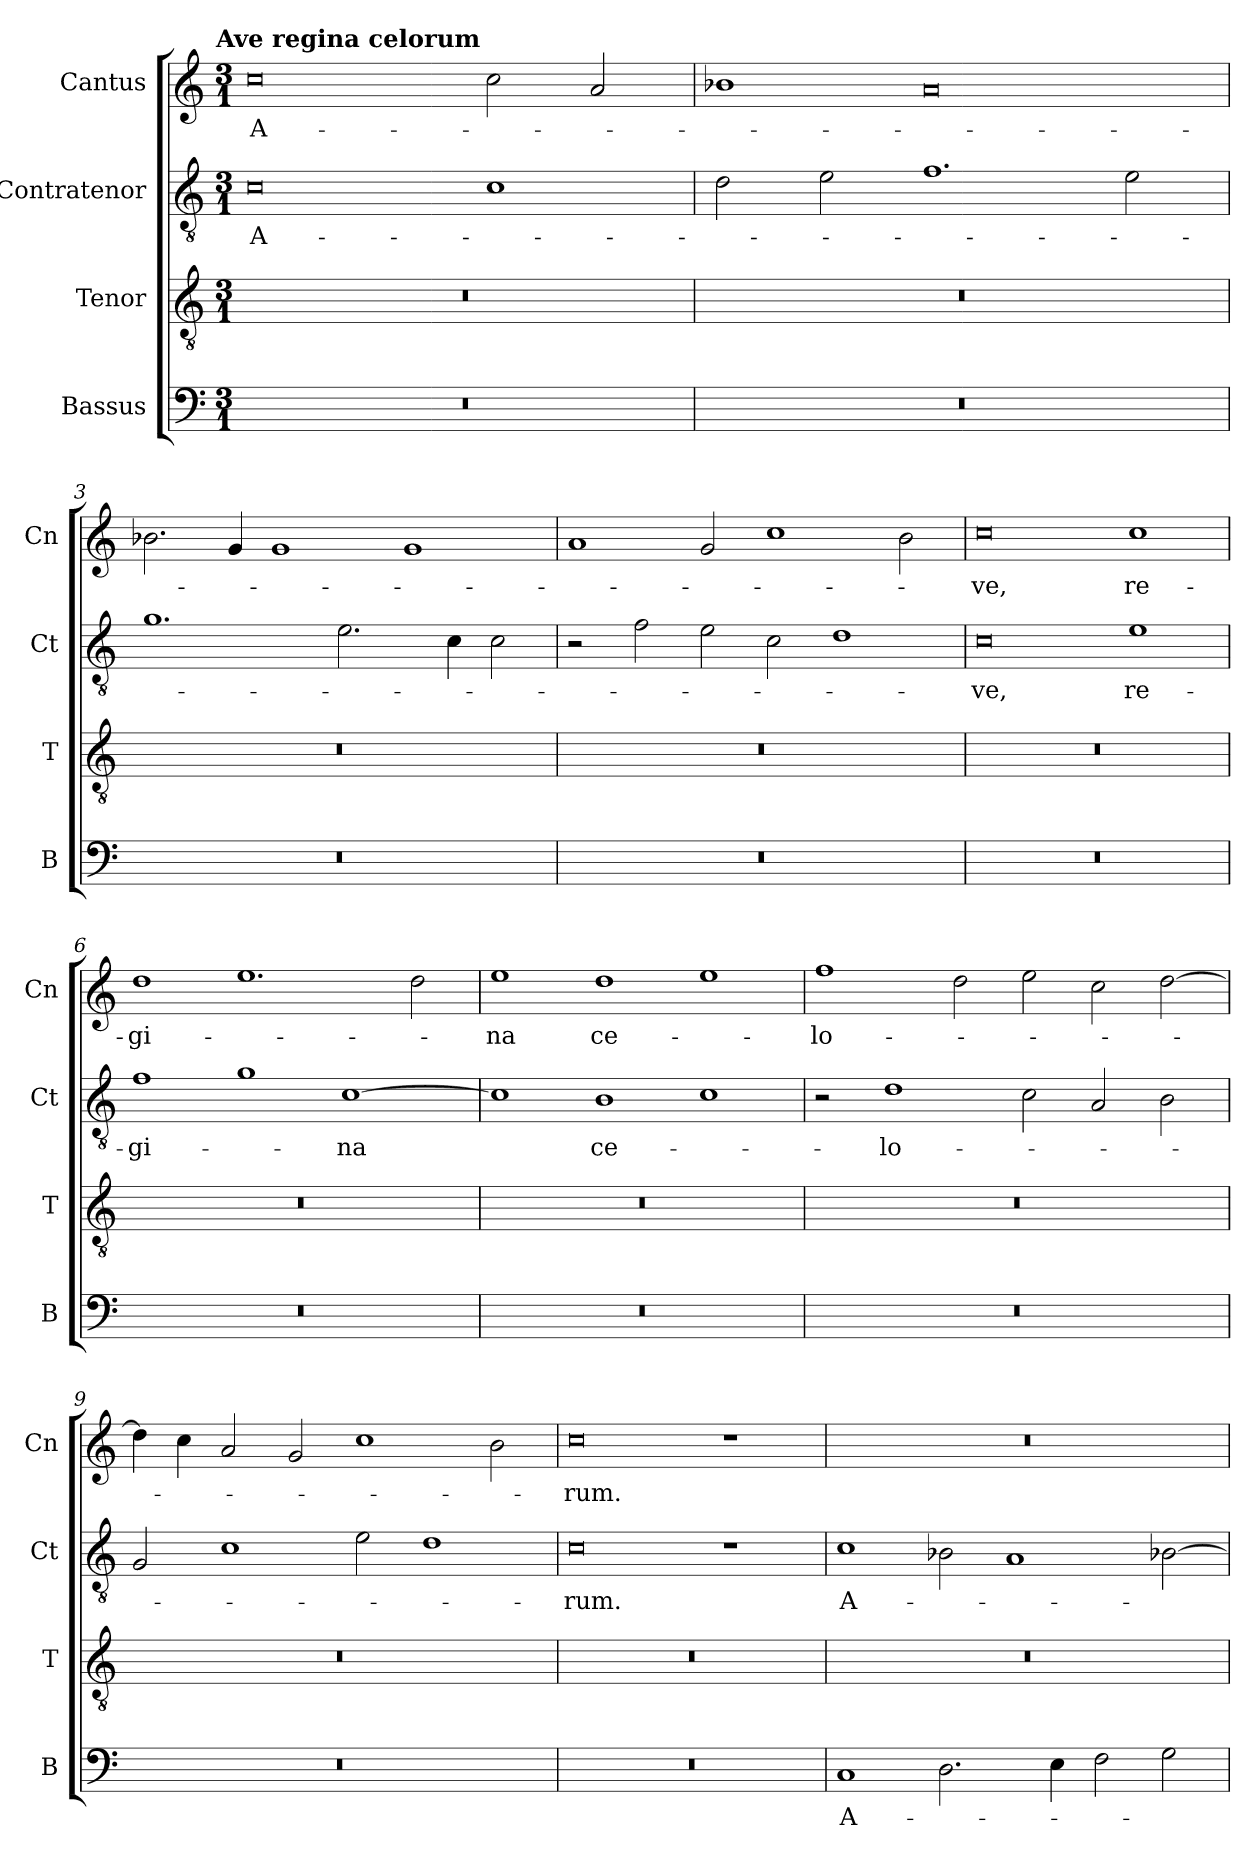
**kern	**text	**kern	**kern	**text	**kern	**text
*part4	*part4	*part3	*part2	*part2	*part1	*part1
*staff4	*staff4	*staff3	*staff2	*staff2	*staff1	*staff1
*I"Bassus	*	*I"Tenor	*I"Contratenor	*	*I"Cantus	*
*I'B	*	*I'T	*I'Ct	*	*I'Cn	*
*clefF4	*	*clefGv2	*clefGv2	*	*clefG2	*
*k[]	*	*k[]	*k[]	*	*k[]	*
!!LO:TX:omd:t=Ave regina celorum
*M3/1	*	*M3/1	*M3/1	*	*M3/1	*
=1	=1	=1	=1	=1	=1	=1
0.r	.	0.r	0c	A-	0cc	A-
.	.	.	1c	.	2cc\	.
.	.	.	.	.	2a/	.
=2	=2	=2	=2	=2	=2	=2
0.r	.	0.r	2d\	.	1b-X	.
.	.	.	2e\	.	.	.
.	.	.	1.f	.	0a	.
.	.	.	2e\	.	.	.
=3	=3	=3	=3	=3	=3	=3
0.r	.	0.r	1.g	.	2.b-X\	.
.	.	.	.	.	4g/	.
.	.	.	.	.	1g	.
.	.	.	2.e\	.	.	.
.	.	.	.	.	1g	.
.	.	.	4c\	.	.	.
.	.	.	2c\	.	.	.
=4	=4	=4	=4	=4	=4	=4
0.r	.	0.r	2r	.	1a	.
.	.	.	2f\	.	.	.
.	.	.	2e\	.	2g/	.
.	.	.	2c\	.	1cc	.
.	.	.	1d	.	.	.
.	.	.	.	.	2b\	.
=5	=5	=5	=5	=5	=5	=5
0.r	.	0.r	0c	-ve,	0cc	-ve,
.	.	.	1e	re-	1cc	re-
=6	=6	=6	=6	=6	=6	=6
0.r	.	0.r	1f	-gi-	1dd	-gi-
.	.	.	1g	.	1.ee	.
.	.	.	[1c	-na	.	.
.	.	.	.	.	2dd\	.
=7	=7	=7	=7	=7	=7	=7
0.r	.	0.r	1c]	.	1ee	-na
.	.	.	1B	ce-	1dd	ce-
.	.	.	1c	.	1ee	.
=8	=8	=8	=8	=8	=8	=8
0.r	.	0.r	2r	.	1ff	-lo-
.	.	.	1d	-lo-	.	.
.	.	.	.	.	2dd\	.
.	.	.	2c\	.	2ee\	.
.	.	.	2A/	.	2cc\	.
.	.	.	2B\	.	[2dd\	.
=9	=9	=9	=9	=9	=9	=9
0.r	.	0.r	2G/	.	4dd\]	.
.	.	.	.	.	4cc\	.
.	.	.	1c	.	2a/	.
.	.	.	.	.	2g/	.
.	.	.	2e\	.	1cc	.
.	.	.	1d	.	.	.
.	.	.	.	.	2b\	.
=10	=10	=10	=10	=10	=10	=10
0.r	.	0.r	0c	-rum.	0cc	-rum.
.	.	.	1r	.	1r	.
=11	=11	=11	=11	=11	=11	=11
1C	A-	0.r	1c	A-	0.r	.
2.D\	.	.	2B-X\	.	.	.
.	.	.	1A	.	.	.
4E\	.	.	.	.	.	.
2F\	.	.	.	.	.	.
2G\	.	.	[2B-X\	.	.	.
=	=	=	=	=	=	=
*-	*-	*-	*-	*-	*-	*-
